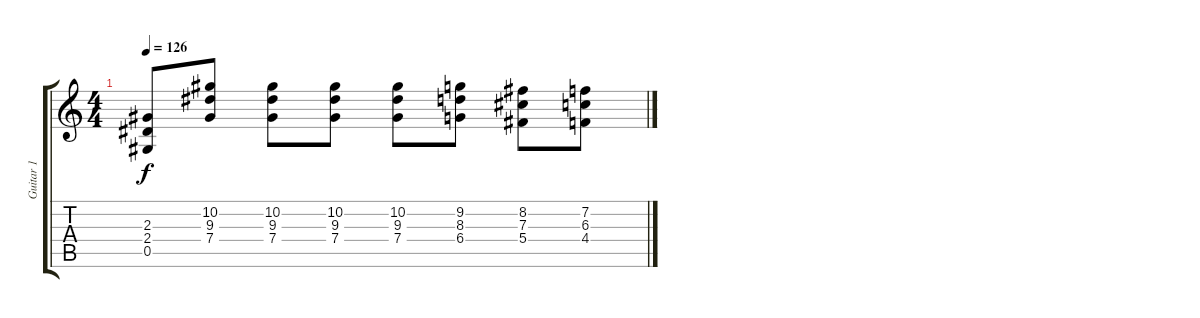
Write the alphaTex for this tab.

\track ("Guitar 1" "Guitar 1") {instrument distortionguitar}
\staff {score tabs}
\tuning (Eb4 Bb3 Gb3 Db3 Ab2 Eb2) {hide}
\ts (4 4)
\tempo 126
\clef g2
\ks c
(2.3{t} 2.4{t} 0.5{t}).8{dy f} (10.2 9.3 7.4).8 (10.2 9.3 7.4).8 (10.2 9.3 7.4).8 (10.2 9.3 7.4).8 (9.2 8.3 6.4).8 (8.2 7.3 5.4).8 (7.2 6.3 4.4).8
